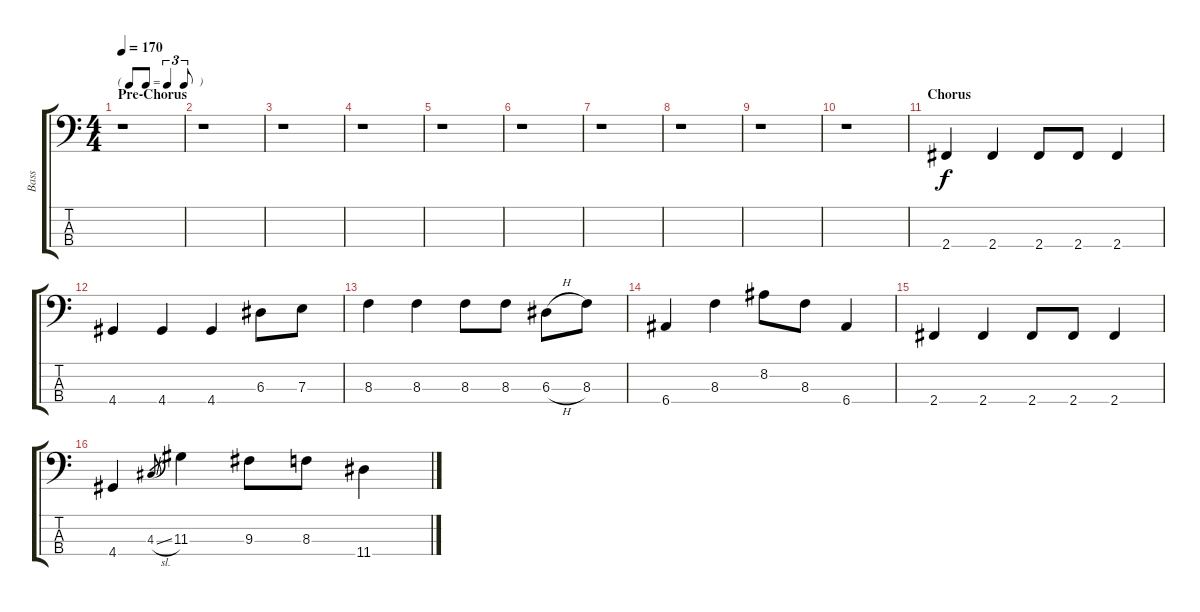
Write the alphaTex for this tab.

\track ("Bass" "Bass") {instrument electricbassfinger}
\staff {score tabs}
\tuning (G2 D2 A1 E1) {hide}
\ts (4 4)
\tf triplet8th
\section ("" "Pre-Chorus")
\tempo 170
\clef f4
\ks c
r.1{dy f} |
r.1 |
r.1 |
r.1 |
r.1 |
r.1 |
r.1 |
r.1 |
r.1 |
r.1 |
\section ("" "Chorus")
2.4.4 2.4.4 2.4.8 2.4.8 2.4.4 |
4.4.4 4.4.4 4.4.4 6.3.8 7.3.8 |
8.3.4 8.3.4 8.3.8 8.3.8 6.3{h}.8 8.3.8 |
6.4.4 8.3.4 8.2.8 8.3.8 6.4.4 |
2.4.4 2.4.4 2.4.8 2.4.8 2.4.4 |
4.4.4 4.3{sl}.8{gr} 11.3.4 9.3.8 8.3.8 11.4.4
